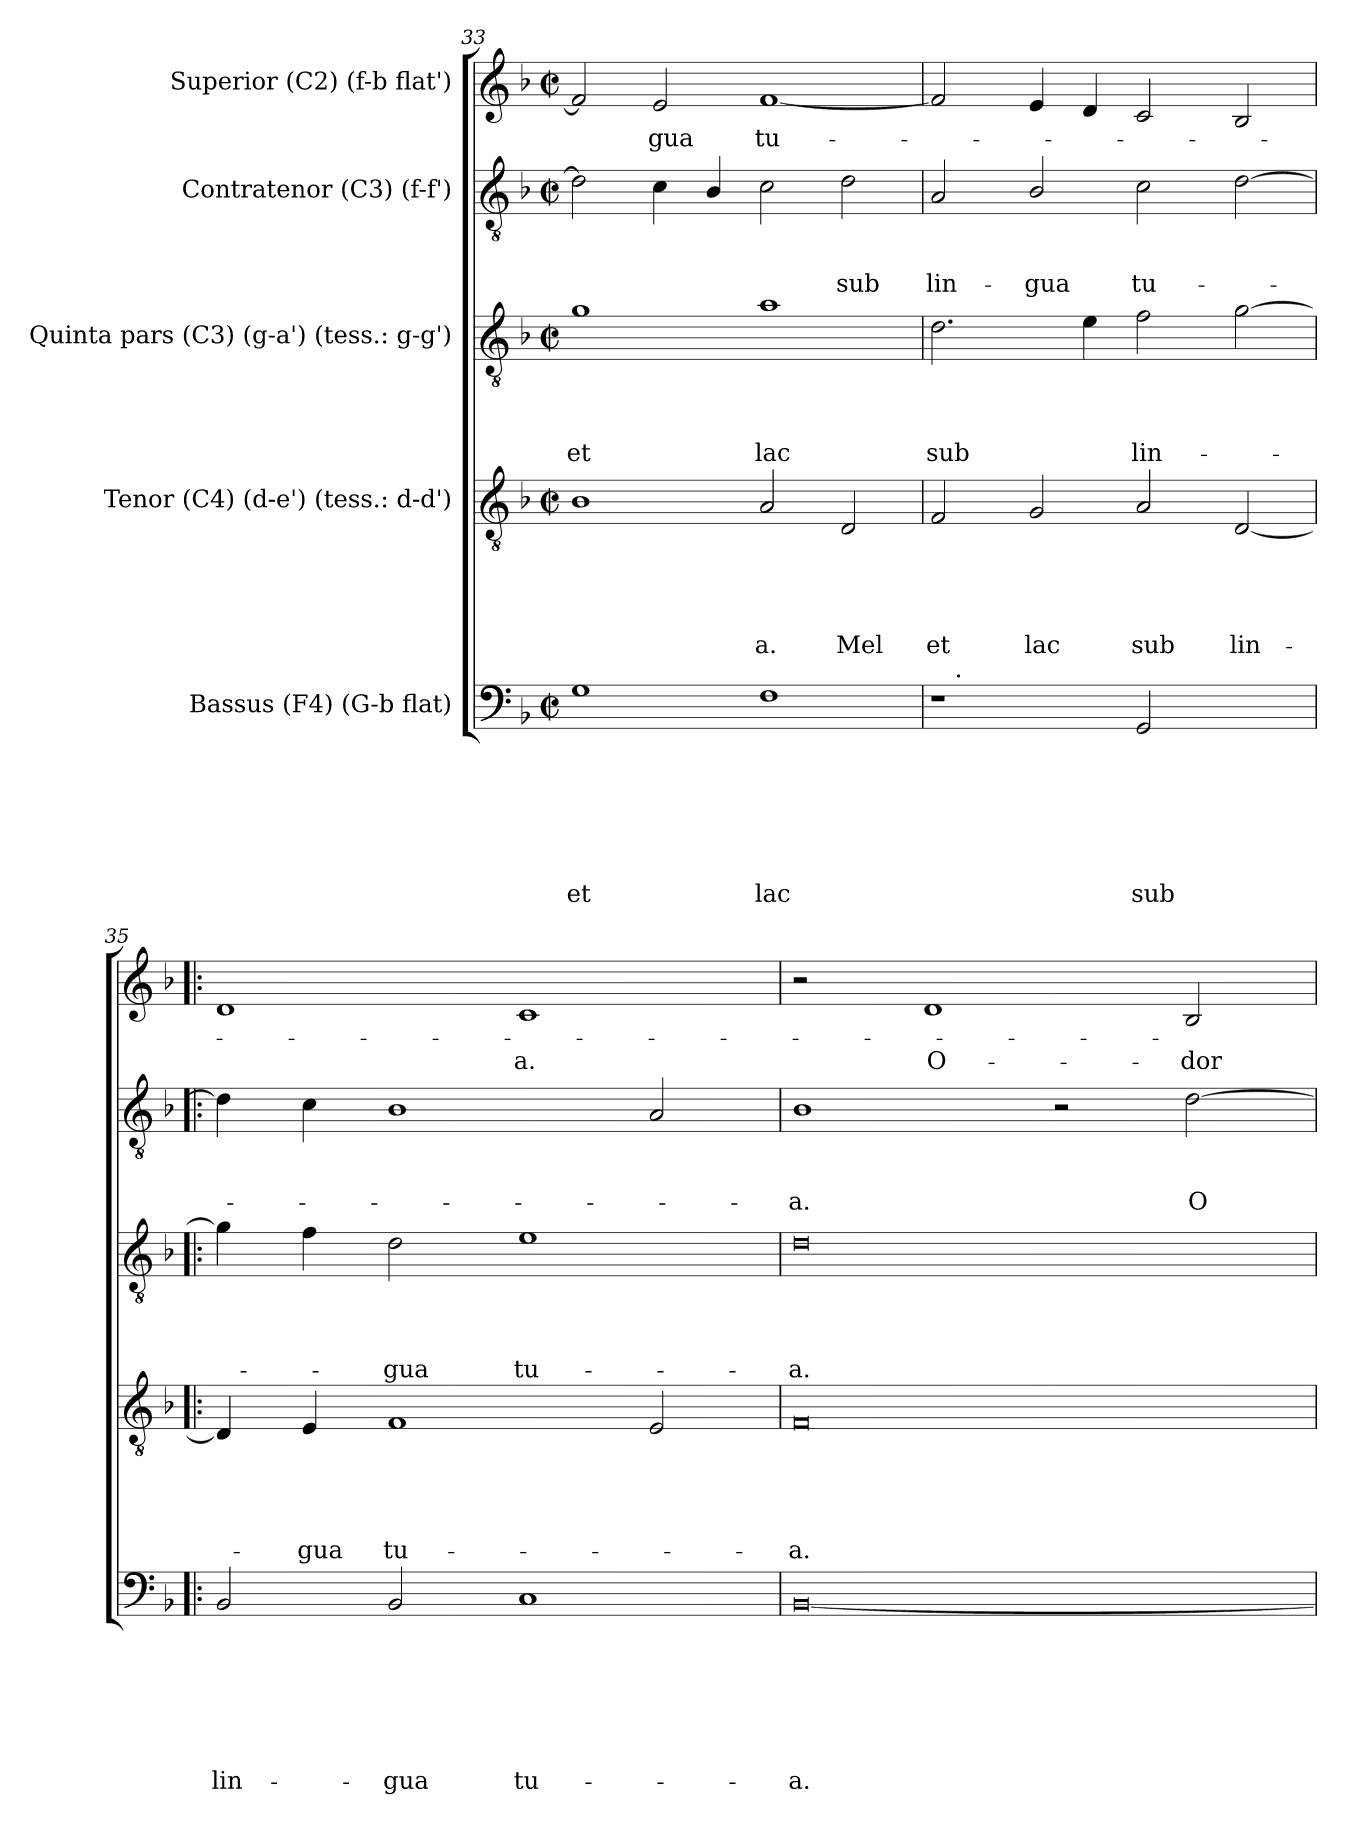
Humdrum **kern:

**kern	**text	**text	**text	**text	**text	**text	**text	**kern	**text	**text	**text	**text	**text	**kern	**text	**text	**text	**text	**kern	**text	**text	**text	**kern	**text	**text
*part5	*part5	*part5	*part5	*part5	*part5	*part5	*part5	*part4	*part4	*part4	*part4	*part4	*part4	*part3	*part3	*part3	*part3	*part3	*part2	*part2	*part2	*part2	*part1	*part1	*part1
*staff5	*staff5	*staff5	*staff5	*staff5	*staff5	*staff5	*staff5	*staff4	*staff4	*staff4	*staff4	*staff4	*staff4	*staff3	*staff3	*staff3	*staff3	*staff3	*staff2	*staff2	*staff2	*staff2	*staff1	*staff1	*staff1
*I"Bassus (F4) (G-b flat)	*	*	*	*	*	*	*	*I"Tenor (C4) (d-e') (tess.: d-d')	*	*	*	*	*	*I"Quinta pars (C3) (g-a') (tess.: g-g')	*	*	*	*	*I"Contratenor (C3) (f-f')	*	*	*	*I"Superior (C2) (f-b flat')	*	*
!!LO:PB:g=z
*clefF4	*	*	*	*	*	*	*	*clefGv2	*	*	*	*	*	*clefGv2	*	*	*	*	*clefGv2	*	*	*	*clefG2	*	*
*k[b-]	*	*	*	*	*	*	*	*k[b-]	*	*	*	*	*	*k[b-]	*	*	*	*	*k[b-]	*	*	*	*k[b-]	*	*
*F:	*	*	*	*	*	*	*	*F:	*	*	*	*	*	*F:	*	*	*	*	*F:	*	*	*	*F:	*	*
*M2/2	*	*	*	*	*	*	*	*M2/2	*	*	*	*	*	*M2/2	*	*	*	*	*M2/2	*	*	*	*M2/2	*	*
*met(c|)	*	*	*	*	*	*	*	*met(c|)	*	*	*	*	*	*met(c|)	*	*	*	*	*met(c|)	*	*	*	*met(c|)	*	*
=33	=33	=33	=33	=33	=33	=33	=33	=33	=33	=33	=33	=33	=33	=33	=33	=33	=33	=33	=33	=33	=33	=33	=33	=33	=33
!	!	!	!	!	!	!	!LO:LY:b	!	!	!	!	!	!	!	!	!	!	!LO:LY:b:rj	!	!	!	!	!	!	!
1G	.	.	.	.	.	.	et	1B-	.	.	.	.	.	1g	.	.	.	et	2d\]	.	.	.	2f/]	.	.
!	!	!	!	!	!	!	!	!	!	!	!	!	!	!	!	!	!	!	!	!	!	!	!	!LO:LY:b	!
.	.	.	.	.	.	.	.	.	.	.	.	.	.	.	.	.	.	.	4c\	.	.	.	2e/	-gua	.
.	.	.	.	.	.	.	.	.	.	.	.	.	.	.	.	.	.	.	4B-/	.	.	.	.	.	.
!	!	!	!	!	!	!	!LO:LY:b	!	!	!	!	!	!LO:LY:b	!	!	!	!	!LO:LY:b:rj	!	!	!	!	!	!LO:LY:b	!
1F	.	.	.	.	.	.	lac	2A/	.	.	.	.	-a.	1a	.	.	.	lac	2c\	.	.	.	[<1f	tu-	.
!	!	!	!	!	!	!	!	!	!	!	!	!	!LO:LY:b	!	!	!	!	!	!	!	!	!LO:LY:b	!	!	!
.	.	.	.	.	.	.	.	2D/	.	.	.	.	Mel	.	.	.	.	.	2d\	.	.	sub	.	.	.
=34	=34	=34	=34	=34	=34	=34	=34	=34	=34	=34	=34	=34	=34	=34	=34	=34	=34	=34	=34	=34	=34	=34	=34	=34	=34
!	!	!	!	!	!	!	!	!	!	!	!	!	!LO:LY:b	!	!	!	!	!LO:LY:b:rj	!	!	!	!LO:LY:b	!	!	!
*^	*	*	*	*	*	*	*	*	*	*	*	*	*	*	*	*	*	*	*	*	*	*	*	*	*
1r	16ryy	.	.	.	.	.	.	.	2F/	.	.	.	.	et	2.d\	.	.	.	sub	2A/	.	.	lin-	2f/]	.	.
!	!LO:TX:a:t=.	!	!	!	!	!	!	!	!	!	!	!	!	!	!	!	!	!	!	!	!	!	!	!	!	!
.	1ryy	.	.	.	.	.	.	.	.	.	.	.	.	.	.	.	.	.	.	.	.	.	.	.	.	.
!	!	!	!	!	!	!	!	!	!	!	!	!	!	!LO:LY:b	!	!	!	!	!	!	!	!	!LO:LY:b	!	!	!
.	.	.	.	.	.	.	.	.	2G/	.	.	.	.	lac	.	.	.	.	.	2B-/	.	.	-gua	4e/	.	.
.	.	.	.	.	.	.	.	.	.	.	.	.	.	.	4e\	.	.	.	.	.	.	.	.	4d/	.	.
!	!	!	!	!	!	!	!	!LO:LY:b	!	!	!	!	!	!LO:LY:b	!	!	!	!	!LO:LY:b:rj	!	!	!	!LO:LY:b	!	!	!
2GG/	.	.	.	.	.	.	.	sub	2A/	.	.	.	.	sub	2f\	.	.	.	lin-	2c\	.	.	tu-	2c/	.	.
.	2...ryy	.	.	.	.	.	.	.	.	.	.	.	.	.	.	.	.	.	.	.	.	.	.	.	.	.
!	!	!	!	!	!	!	!	!	!	!	!	!	!	!LO:LY:b	!	!	!	!	!	!	!	!	!	!	!	!
2ryy	.	.	.	.	.	.	.	.	[<2D/	.	.	.	.	lin-	[>2g\	.	.	.	.	[>2d\	.	.	.	2B-/	.	.
=35!|:	=35!|:	=35!|:	=35!|:	=35!|:	=35!|:	=35!|:	=35!|:	=35!|:	=35!|:	=35!|:	=35!|:	=35!|:	=35!|:	=35!|:	=35!|:	=35!|:	=35!|:	=35!|:	=35!|:	=35!|:	=35!|:	=35!|:	=35!|:	=35!|:	=35!|:	=35!|:
!	!	!	!	!	!	!	!	!LO:LY:b	!	!	!	!	!	!	!	!	!	!	!	!	!	!	!	!	!	!
*v	*v	*	*	*	*	*	*	*	*	*	*	*	*	*	*	*	*	*	*	*	*	*	*	*	*	*
2BB-/	.	.	.	.	.	.	lin-	4D/]	.	.	.	.	.	4g\]	.	.	.	.	4d\]	.	.	.	1d	.	.
!	!	!	!	!	!	!	!	!	!	!	!	!	!LO:LY:b	!	!	!	!	!	!	!	!	!	!	!	!
.	.	.	.	.	.	.	.	4E/	.	.	.	.	-gua	4f\	.	.	.	.	4c\	.	.	.	.	.	.
!	!	!	!	!	!	!	!LO:LY:b	!	!	!	!	!	!LO:LY:b	!	!	!	!	!LO:LY:b:rj	!	!	!	!	!	!	!
2BB-/	.	.	.	.	.	.	-gua	1F	.	.	.	.	tu-	2d\	.	.	.	-gua	1B-	.	.	.	.	.	.
!	!	!	!	!	!	!	!LO:LY:b	!	!	!	!	!	!	!	!	!	!	!LO:LY:b:rj	!	!	!	!	!	!	!LO:LY:b
1C	.	.	.	.	.	.	tu-	.	.	.	.	.	.	1e	.	.	.	tu-	.	.	.	.	1c	.	a.
.	.	.	.	.	.	.	.	2E/	.	.	.	.	.	.	.	.	.	.	2A/	.	.	.	.	.	.
=36	=36	=36	=36	=36	=36	=36	=36	=36	=36	=36	=36	=36	=36	=36	=36	=36	=36	=36	=36	=36	=36	=36	=36	=36	=36
!	!	!	!	!	!	!	!LO:LY:b	!	!	!	!	!	!LO:LY:b	!	!	!	!	!LO:LY:b:rj	!	!	!	!LO:LY:b	!	!	!
[>0BB-	.	.	.	.	.	.	-a.	0F	.	.	.	.	-a.	0d	.	.	.	-a.	1B-	.	.	-a.	2r	.	.
!	!	!	!	!	!	!	!	!	!	!	!	!	!	!	!	!	!	!	!	!	!	!	!	!	!LO:LY:b
.	.	.	.	.	.	.	.	.	.	.	.	.	.	.	.	.	.	.	.	.	.	.	1d	.	O-
.	.	.	.	.	.	.	.	.	.	.	.	.	.	.	.	.	.	.	2r	.	.	.	.	.	.
!	!	!	!	!	!	!	!	!	!	!	!	!	!	!	!	!	!	!	!	!	!	!LO:LY:b	!	!	!LO:LY:b
.	.	.	.	.	.	.	.	.	.	.	.	.	.	.	.	.	.	.	[>2d\	.	.	O-	2B-/	.	-dor
=	=	=	=	=	=	=	=	=	=	=	=	=	=	=	=	=	=	=	=	=	=	=	=	=	=
*-	*-	*-	*-	*-	*-	*-	*-	*-	*-	*-	*-	*-	*-	*-	*-	*-	*-	*-	*-	*-	*-	*-	*-	*-	*-
